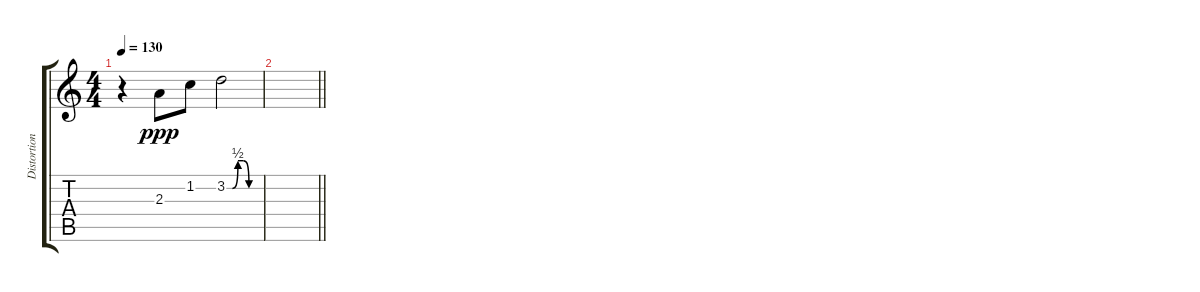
\track ("Distortion Guitar" "Distortion") {instrument distortionguitar}
\staff {score tabs}
\tuning (E4 B3 G3 D3 A2 E2) {hide}
\ts (4 4)
\tempo 130
\clef g2
\ks c
r.4{dy ppp} 2.3.8 1.2.8 3.2{be (custom 0 0 10 0 20 2 30 2 40 0 60 0)}.2 |
\barLineRight lightlight
